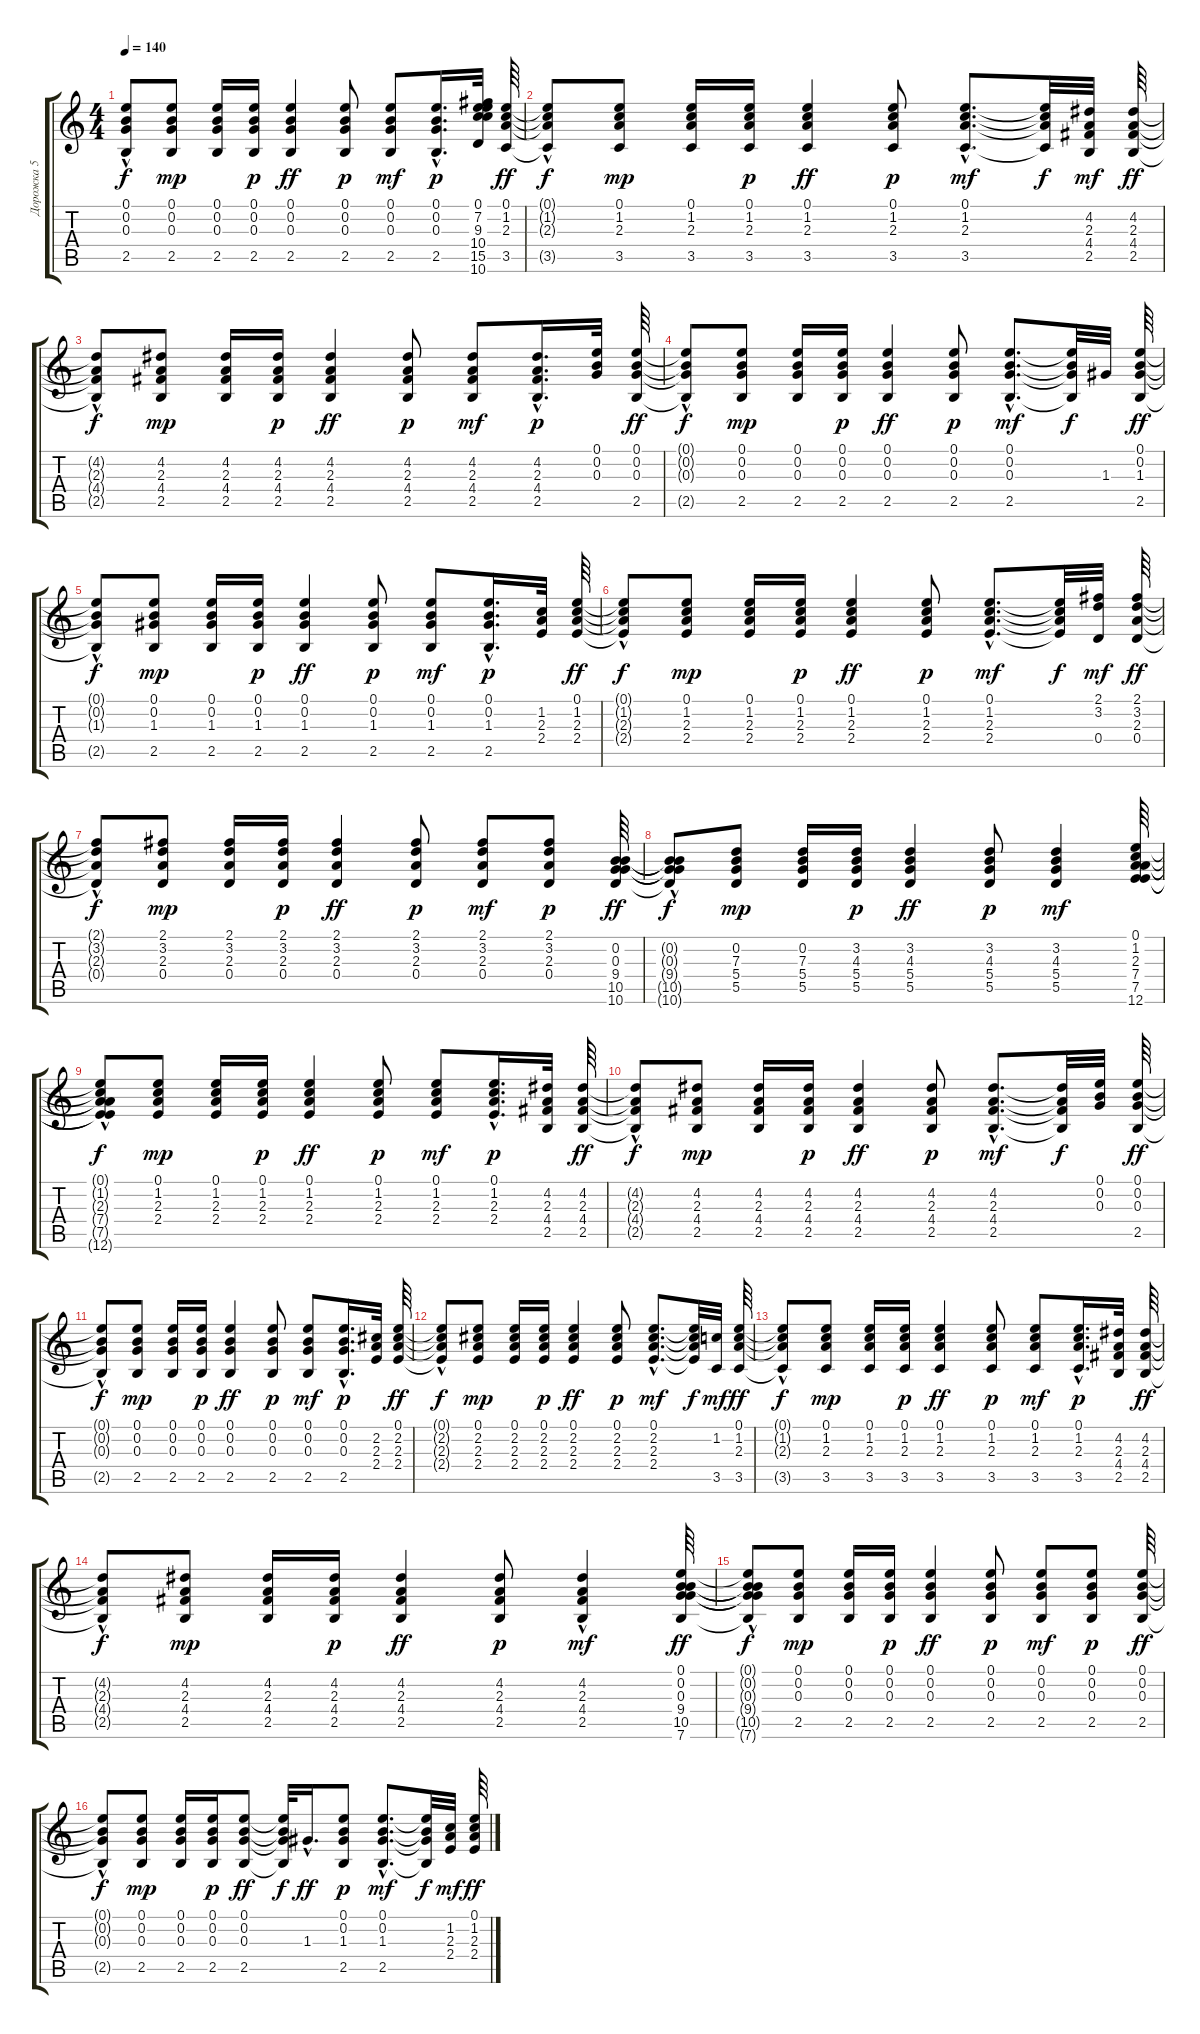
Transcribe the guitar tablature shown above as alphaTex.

\track ("Дорожка 5" "Дорожка 5") {instrument acousticguitarsteel}
\staff {score tabs}
\tuning (E4 B3 G3 D3 A2 E2) {hide}
\ts (4 4)
\tempo 140
\clef g2
\ks c
(0.1{hac t} 0.2{hac t} 0.3{hac t} 2.5{hac t}).8{dy f} (0.1 0.2 0.3 2.5).8{dy mp} (0.1 0.2 0.3 2.5).16 (0.1 0.2 0.3 2.5).16{dy p} (0.1 0.2 0.3 2.5).4{dy ff} (0.1 0.2 0.3 2.5).8{dy p} (0.1 0.2 0.3 2.5).8{dy mf} (0.1{hac} 0.2{hac} 0.3{hac} 2.5{hac}).16{d dy p} (0.1 7.2 9.3 10.4 15.5 10.6).32 (0.1 1.2 2.3 3.5).64{dy ff} |
(0.1{hac t} 1.2{hac t} 2.3{hac t} 3.5{hac t}).8{dy f} (0.1 1.2 2.3 3.5).8{dy mp} (0.1 1.2 2.3 3.5).16 (0.1 1.2 2.3 3.5).16{dy p} (0.1 1.2 2.3 3.5).4{dy ff} (0.1 1.2 2.3 3.5).8{dy p} (0.1{hac} 1.2{hac} 2.3{hac} 3.5{hac}).8{d dy mf} (0.1{t} 1.2{t} 2.3{t} 3.5{t}).32{dy f} (4.2 2.3 4.4 2.5).32{dy mf} (4.2 2.3 4.4 2.5).64{dy ff} |
(4.2{hac t} 2.3{hac t} 4.4{hac t} 2.5{hac t}).8{dy f} (4.2 2.3 4.4 2.5).8{dy mp} (4.2 2.3 4.4 2.5).16 (4.2 2.3 4.4 2.5).16{dy p} (4.2 2.3 4.4 2.5).4{dy ff} (4.2 2.3 4.4 2.5).8{dy p} (4.2 2.3 4.4 2.5).8{dy mf} (4.2{hac} 2.3{hac} 4.4{hac} 2.5).16{d dy p} (0.1 0.2 0.3).32 (0.1 0.2 0.3 2.5).64{dy ff} |
(0.1{hac t} 0.2{hac t} 0.3{hac t} 2.5{hac t}).8{dy f} (0.1 0.2 0.3 2.5).8{dy mp} (0.1 0.2 0.3 2.5).16 (0.1 0.2 0.3 2.5).16{dy p} (0.1 0.2 0.3 2.5).4{dy ff} (0.1 0.2 0.3 2.5).8{dy p} (0.1{hac} 0.2{hac} 0.3{hac} 2.5{hac}).8{d dy mf} (0.1{t} 0.2{t} 0.3{t} 2.5{t}).32{dy f} 1.3.32 (0.1 0.2 1.3 2.5).64{dy ff} |
(0.1{hac t} 0.2{hac t} 1.3{hac t} 2.5{hac t}).8{dy f} (0.1 0.2 1.3 2.5).8{dy mp} (0.1 0.2 1.3 2.5).16 (0.1 0.2 1.3 2.5).16{dy p} (0.1 0.2 1.3 2.5).4{dy ff} (0.1 0.2 1.3 2.5).8{dy p} (0.1 0.2 1.3 2.5).8{dy mf} (0.1 0.2{hac} 1.3{hac} 2.5{hac}).16{d dy p} (1.2 2.3 2.4).32 (0.1 1.2 2.3 2.4).64{dy ff} |
(0.1{hac t} 1.2{hac t} 2.3{hac t} 2.4{hac t}).8{dy f} (0.1 1.2 2.3 2.4).8{dy mp} (0.1 1.2 2.3 2.4).16 (0.1 1.2 2.3 2.4).16{dy p} (0.1 1.2 2.3 2.4).4{dy ff} (0.1 1.2 2.3 2.4).8{dy p} (0.1{hac} 1.2{hac} 2.3{hac} 2.4{hac}).8{d dy mf} (0.1{t} 1.2{t} 2.3{t} 2.4{t}).32{dy f} (2.1 3.2 0.4).32{dy mf} (2.1 3.2 2.3 0.4).64{dy ff} |
(2.1{hac t} 3.2{hac t} 2.3{hac t} 0.4{hac t}).8{dy f} (2.1 3.2 2.3 0.4).8{dy mp} (2.1 3.2 2.3 0.4).16 (2.1 3.2 2.3 0.4).16{dy p} (2.1 3.2 2.3 0.4).4{dy ff} (2.1 3.2 2.3 0.4).8{dy p} (2.1 3.2 2.3 0.4).8{dy mf} (2.1 3.2 2.3 0.4).8{dy p} (0.2 0.3 9.4 10.5 10.6).64{dy ff} |
(0.2{t} 0.3{t} 9.4{hac t} 10.5{hac t} 10.6{hac t}).8{dy f} (0.2 7.3 5.4 5.5).8{dy mp} (0.2 7.3 5.4 5.5).16 (3.2 4.3 5.4 5.5).16{dy p} (3.2 4.3 5.4 5.5).4{dy ff} (3.2 4.3 5.4 5.5).8{dy p} (3.2 4.3 5.4 5.5).4{dy mf} (0.1 1.2 2.3 7.4 7.5 12.6).64 |
(0.1{t} 1.2{t} 2.3{t} 7.4{hac t} 7.5{t} 12.6{hac t}).8{dy f} (0.1 1.2 2.3 2.4).8{dy mp} (0.1 1.2 2.3 2.4).16 (0.1 1.2 2.3 2.4).16{dy p} (0.1 1.2 2.3 2.4).4{dy ff} (0.1 1.2 2.3 2.4).8{dy p} (0.1 1.2 2.3 2.4).8{dy mf} (0.1{hac} 1.2{hac} 2.3{hac} 2.4{hac}).16{d dy p} (4.2 2.3 4.4 2.5).32 (4.2 2.3 4.4 2.5).64{dy ff} |
(4.2{hac t} 2.3{hac t} 4.4{hac t} 2.5{hac t}).8{dy f} (4.2 2.3 4.4 2.5).8{dy mp} (4.2 2.3 4.4 2.5).16 (4.2 2.3 4.4 2.5).16{dy p} (4.2 2.3 4.4 2.5).4{dy ff} (4.2 2.3 4.4 2.5).8{dy p} (4.2{hac} 2.3{hac} 4.4{hac} 2.5{hac}).8{d dy mf} (4.2{t} 2.3{t} 4.4{t} 2.5{t}).32{dy f} (0.1 0.2 0.3).32 (0.1 0.2 0.3 2.5).64{dy ff} |
(0.1{hac t} 0.2{hac t} 0.3{hac t} 2.5{hac t}).8{dy f} (0.1 0.2 0.3 2.5).8{dy mp} (0.1 0.2 0.3 2.5).16 (0.1 0.2 0.3 2.5).16{dy p} (0.1 0.2 0.3 2.5).4{dy ff} (0.1 0.2 0.3 2.5).8{dy p} (0.1 0.2 0.3 2.5).8{dy mf} (0.1 0.2{hac} 0.3{hac} 2.5{hac}).16{d dy p} (2.2 2.3 2.4).32 (0.1 2.2 2.3 2.4).64{dy ff} |
(0.1{hac t} 2.2{hac t} 2.3{hac t} 2.4{hac t}).8{dy f} (0.1 2.2 2.3 2.4).8{dy mp} (0.1 2.2 2.3 2.4).16 (0.1 2.2 2.3 2.4).16{dy p} (0.1 2.2 2.3 2.4).4{dy ff} (0.1 2.2 2.3 2.4).8{dy p} (0.1{hac} 2.2{hac} 2.3{hac} 2.4{hac}).8{d dy mf} (0.1{t} 2.2{t} 2.3{t} 2.4{t}).32{dy f} (1.2 3.5).32{dy mf} (0.1 1.2 2.3 3.5).64{dy ff} |
(0.1{hac t} 1.2{hac t} 2.3{hac t} 3.5{hac t}).8{dy f} (0.1 1.2 2.3 3.5).8{dy mp} (0.1 1.2 2.3 3.5).16 (0.1 1.2 2.3 3.5).16{dy p} (0.1 1.2 2.3 3.5).4{dy ff} (0.1 1.2 2.3 3.5).8{dy p} (0.1 1.2 2.3 3.5).8{dy mf} (0.1{hac} 1.2{hac} 2.3{hac} 3.5{hac}).16{d dy p} (4.2 2.3 4.4 2.5).32 (4.2 2.3 4.4 2.5).64{dy ff} |
(4.2{hac t} 2.3{hac t} 4.4{hac t} 2.5{hac t}).8{dy f} (4.2 2.3 4.4 2.5).8{dy mp} (4.2 2.3 4.4 2.5).16 (4.2 2.3 4.4 2.5).16{dy p} (4.2 2.3 4.4 2.5).4{dy ff} (4.2 2.3 4.4 2.5).8{dy p} (4.2{hac} 2.3{hac} 4.4{hac} 2.5).4{dy mf} (0.1 0.2 0.3 9.4 10.5 7.6).64{dy ff} |
(0.1{t} 0.2{hac t} 0.3{hac t} 9.4{t} 10.5{t} 7.6{hac t}).8{dy f} (0.1 0.2 0.3 2.5).8{dy mp} (0.1 0.2 0.3 2.5).16 (0.1 0.2 0.3 2.5).16{dy p} (0.1 0.2 0.3 2.5).4{dy ff} (0.1 0.2 0.3 2.5).8{dy p} (0.1 0.2 0.3 2.5).8{dy mf} (0.1 0.2 0.3 2.5).8{dy p} (0.1 0.2 0.3 2.5).64{dy ff} |
(0.1{hac t} 0.2{hac t} 0.3{hac t} 2.5{hac t}).8{dy f} (0.1 0.2 0.3 2.5).8{dy mp} (0.1 0.2 0.3 2.5).16 (0.1 0.2 0.3 2.5).16{dy p} (0.1 0.2 0.3 2.5).8{dy ff} (0.1{t} 0.2{t} 0.3{t} 2.5{t}).32{dy f} 1.3{hac}.16{d dy ff} (0.1 0.2 1.3 2.5).8{dy p} (0.1{hac} 0.2{hac} 1.3{hac} 2.5{hac}).8{d dy mf} (0.1{t} 0.2{t} 1.3{t} 2.5{t}).32{dy f} (1.2 2.3 2.4).32{dy mf} (0.1 1.2 2.3 2.4).64{dy ff}
